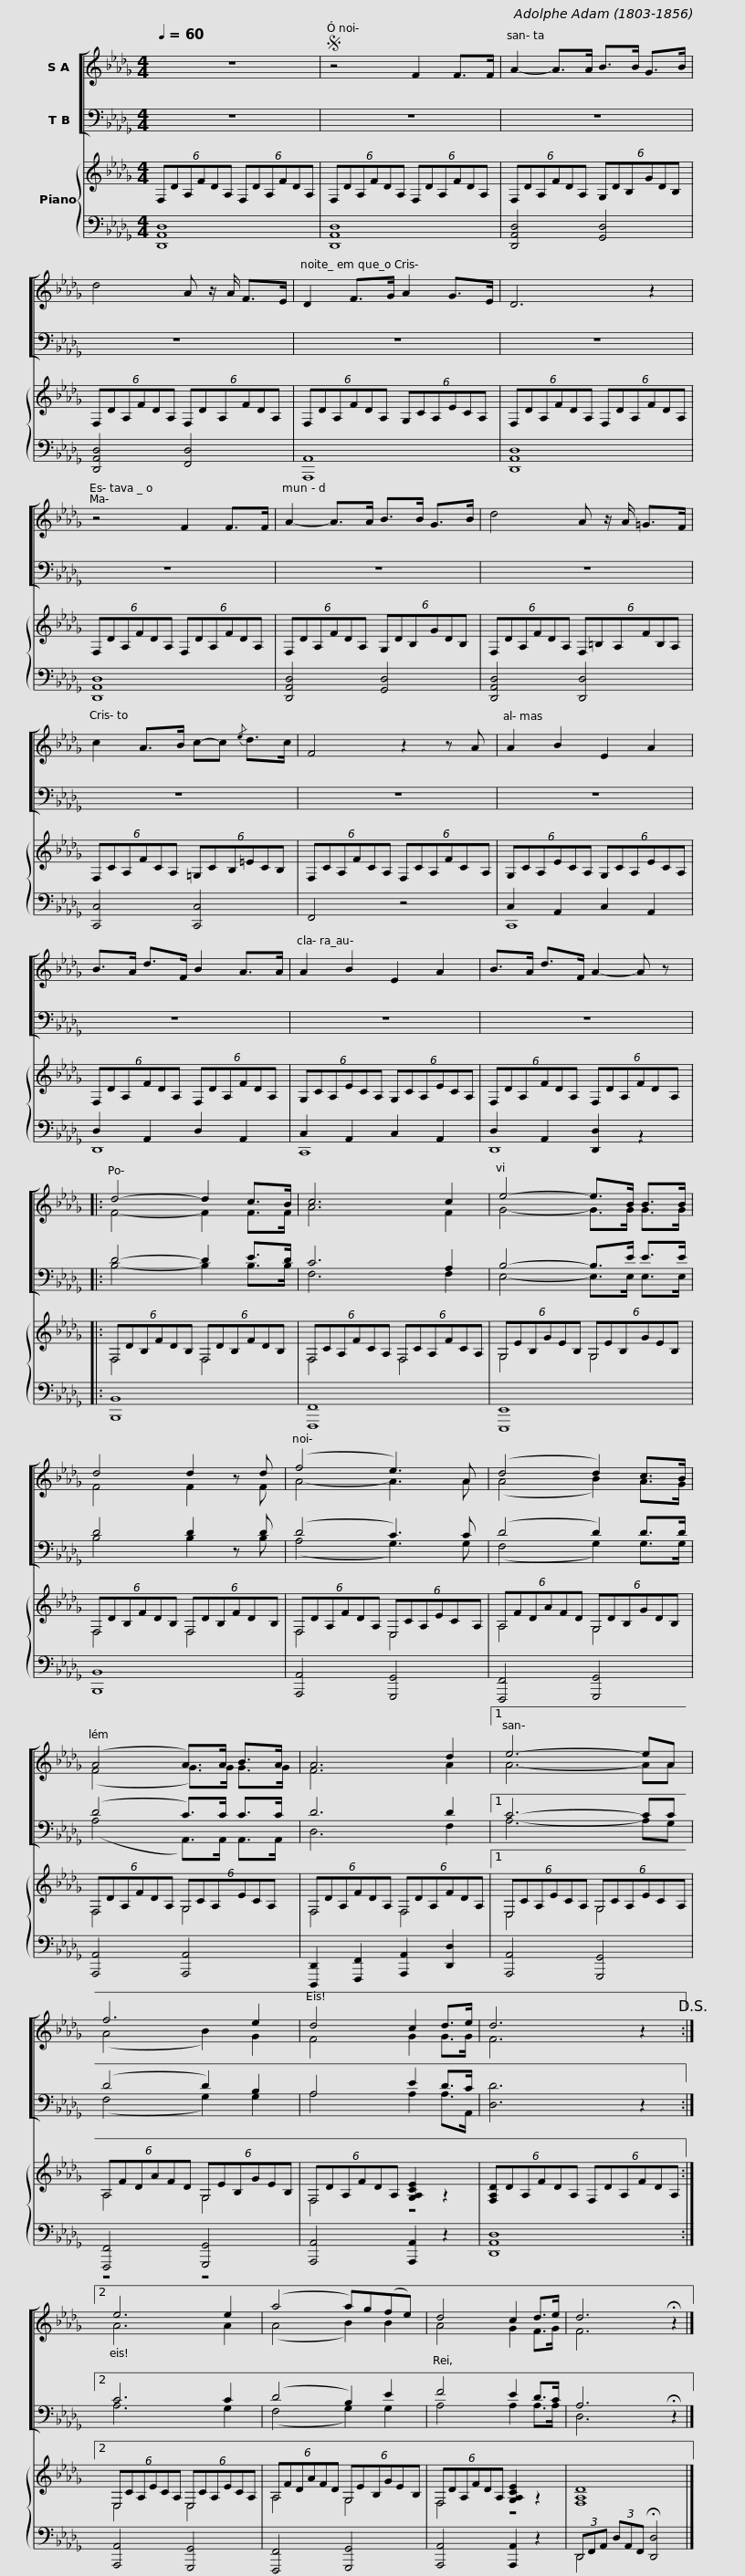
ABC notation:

X:1
%%score [ ( 1 2 ) ( 3 4 ) ] { ( 5 8 ) | ( 6 7 ) }
L:1/8
Q:1/4=60
M:4/4
I:linebreak $
K:Db
V:1 treble
V:2 treble
V:3 bass
V:4 bass
V:5 treble
V:8 treble
V:6 bass
V:7 bass
V:1
 z8 |S z4 F2 F>F |$ A2- A>A B>B G>B | d4 A z/ A/ F>E |$ D2 F>G A2 G>E | %5
 D6 z2 | z4 F2 F>F |$ A2- A>A B>B G>B | d4 A z/ A/ =G>F |$ c2 A>B c-c{/e} d>c | %10
 F4 z2 z A |$ A2 B2 E2 A2 | B>A d>F B2 A>A |$ A2 B2 E2 A2 | B>A d>F A2- A z |:$ %15
 d4- d2 c>B | c6 c2 |$ e4- e>B B>B | d4 d2 z d |$ (f4 e3) A | %20
 (d4 d2) c>B |$ (A4 A>)A B>A | A6 d2 |1$ e6- eA | f6 e2 |$ %25
 d4 c2 d>e | d6 z2!D.S.! :|2$ e6 e2 | (a4 a)g(fe) |$ d4 c2 d>e | %30
 d6 !fermata!z2 |] %31
V:2
 x8 | x8 |$ x8 | x8 |$ x8 | %5
 x8 | x8 |$ x8 | x8 |$ x8 | %10
 x8 |$ x8 | x8 |$ x8 | x8 |:$ %15
 F4- F2 F>F | A6 F2 |$ G4- G>G G>G | F4 F2 x F |$ A4- A3 A | %20
 (A4 B2) A>G |$ (F4 G>)G G>G | F6 A2 |1$ A6- AA | (A4 B2) G2 |$ %25
 F4 G2 G>G | F6 z2 :|2$ A6 A2 | (A4 B2) B2 |$ A4 G2 F>G | %30
 F6 x2 |] %31
V:3
 z8 | z8 |$ z8 | z8 |$ z8 | %5
 z8 | z8 |$ z8 | z8 |$ z8 | %10
 z8 |$ z8 | z8 |$ z8 | z8 |:$ %15
 D4- D2 E>D | C6 A,2 |$ B,4- B,>E E>E | D4 D2 z D |$ (D4 C3) C | %20
 (D4 D2) D>D |$ (D4 C>)C C>C | D6 D2 |1$ C6- CC | (D4 D2) B,2 |$ %25
 A,4 E2 D>C | [D,D]6 z2 :|2$ C6 C2 | (D4 B,2) E2 |$ F4 E2 D>C | %30
 A,6 !fermata!z2 |] %31
V:4
 x8 | x8 |$ x8 | x8 |$ x8 | %5
 x8 | x8 |$ x8 | x8 |$ x8 | %10
 x8 |$ x8 | x8 |$ x8 | x8 |:$ %15
 B,4- B,2 B,>B, | F,6 F,2 |$ E,4- E,>E, E,>E, | B,4 B,2 x B, |$ (A,4 G,3) G, | %20
 (F,4 G,2) G,>G, |$ (A,4 A,,>)A,, A,,>A,, | D,6 F,2 |1$ A,6- A,G, | (F,4 G,2) G,2 |$ %25
 A,4 A,2 A,>A,, | x8 :|2$ A,6 G,2 | (F,4 G,2) G,2 |$ A,4 A,2 A,>A, | %30
 D,6 x2 |] %31
V:5
 (6:4:6F,DA,FDA, (6:4:6F,DA,FDA, | (6:4:6F,DA,FDA, (6:4:6F,DA,FDA, |$ (6:4:6F,DA,FDA, (6:4:6G,DB,GDB, | (6:4:6F,DA,FDA, (6:4:6F,DA,FDA, |$ (6:4:6F,DA,FDA, (6:4:6G,CA,ECA, | %5
 (6:4:6F,DA,FDA, (6:4:6F,DA,FDA, | (6:4:6F,DA,FDA, (6:4:6F,DA,FDA, |$ (6:4:6F,DA,FDA, (6:4:6G,DB,GDB, | (6:4:6F,DA,FDA, (6:4:6F,=B,A,FB,A, |$ (6:4:6F,CA,FCA, (6:4:6=G,CB,=ECB, | %10
 (6:4:6F,CA,FCA, (6:4:6F,CA,FCA, |$ (6:4:6G,CA,ECA, (6:4:6G,CA,ECA, | (6:4:6F,DA,FDA, (6:4:6F,DA,FDA, |$ (6:4:6G,CA,ECA, (6:4:6G,CA,ECA, | (6:4:6F,DA,FDA, (6:4:6F,DA,FDA, |:$ %15
 (6:4:6F,DB,FDB, (6:4:6F,DB,FDB, | (6:4:6F,CA,FCA, (6:4:6F,CA,FCA, |$ (6:4:6G,EB,GEB, (6:4:6G,EB,GEB, | (6:4:6F,DB,FDB, (6:4:6F,DB,FDB, |$ (6:4:6F,DA,FDA, (6:4:6E,CA,ECA, | %20
 (6:4:6A,FDAFD (6:4:6G,DB,GDB, |$ (6:4:6F,DA,FDA, (6:4:6G,CA,ECA, | (6:4:6F,DA,FDA, (6:4:6F,DA,FDA, |1$ (6:4:6E,CA,ECA, (6:4:6G,CA,ECA, | (6:4:6A,FDAFD (6:4:6G,EB,GEB, |$ %25
 (6:4:6F,DA,FDA, [G,A,CE]2 z2 | (6:4:6[F,A,D]DA,FDA, (6:4:6F,DA,FDA, :|2$ (6:4:6E,CA,ECA, (6:4:6E,CA,ECA, | (6:4:6A,FDAFD (6:4:6G,EB,GEB, |$ (6:4:6F,DA,FDA, [G,A,CE]2 z2 | %30
 [F,A,D]8 |] %31
V:6
 [D,,A,,D,]8 | [D,,A,,D,]8 |$ [D,,A,,D,]4 [G,,D,]4 | [D,,A,,D,]4 [F,,D,]4 |$ [A,,,A,,]8 | %5
 [D,,A,,D,]8 | [D,,A,,D,]8 |$ [D,,A,,D,]4 [G,,D,]4 | [D,,A,,D,]4 [D,,D,]4 |$ [C,,C,]4 [C,,C,]4 | %10
 F,,4 z4 |$ C,2 A,,2 C,2 A,,2 | D,2 A,,2 D,2 A,,2 |$ C,2 A,,2 C,2 A,,2 | D,2 A,,2 [D,,D,]2 z2 |:$ %15
 [B,,,B,,]8 | [F,,,F,,]8 |$ [E,,,E,,]8 | [B,,,B,,]8 |$ [A,,,A,,]4 [G,,,G,,]4 | %20
 [F,,,F,,]4 [G,,,G,,]4 |$ [A,,,A,,]4 [A,,,A,,]4 | [D,,,D,,]2 [F,,,F,,]2 [A,,,A,,]2 [D,,D,]2 |1$ [A,,,A,,]4 [G,,,G,,]4 | [F,,,F,,]4 [G,,,G,,]4 |$ %25
 [A,,,A,,]4 [A,,,A,,]2 z2 | [D,,A,,D,]8 :|2$ [A,,,A,,]4 [G,,,G,,]4 | [F,,,F,,]4 [G,,,G,,]4 |$ [A,,,A,,]4 [A,,,A,,]2 z2 | %30
 (3D,,F,,A,, (3D,A,,F,, !fermata![D,,D,]4 |] %31
V:7
 x8 | x8 |$ x8 | x8 |$ x8 | %5
 x8 | x8 |$ x8 | x8 |$ x8 | %10
 x8 |$ C,,8 | D,,8 |$ C,,8 | D,,8 |:$ %15
 x8 | x8 |$ x8 | x8 |$ x8 | %20
 x8 |$ x8 | x8 |1$ x8 | z4 z4 |$ %25
 x8 | x8 :|2$ x8 | x8 |$ x8 | %30
 D,,4 x4 |] %31
V:8
 x8 | x8 |$ x8 | x8 |$ x8 | %5
 x8 | x8 |$ x8 | x8 |$ x8 | %10
 x8 |$ x8 | x8 |$ x8 | x8 |:$ %15
 F,4 F,4 | F,4 F,4 |$ G,4 G,4 | F,4 F,4 |$ F,4 E,4 | %20
 A,4 G,4 |$ F,4 G,4 | F,4 F,4 |1$ E,4 G,4 | A,4 G,4 |$ %25
 F,4 z4 | x8 :|2$ E,4 E,4 | A,4 G,4 |$ F,4 z4 | %30
 x8 |] %31
